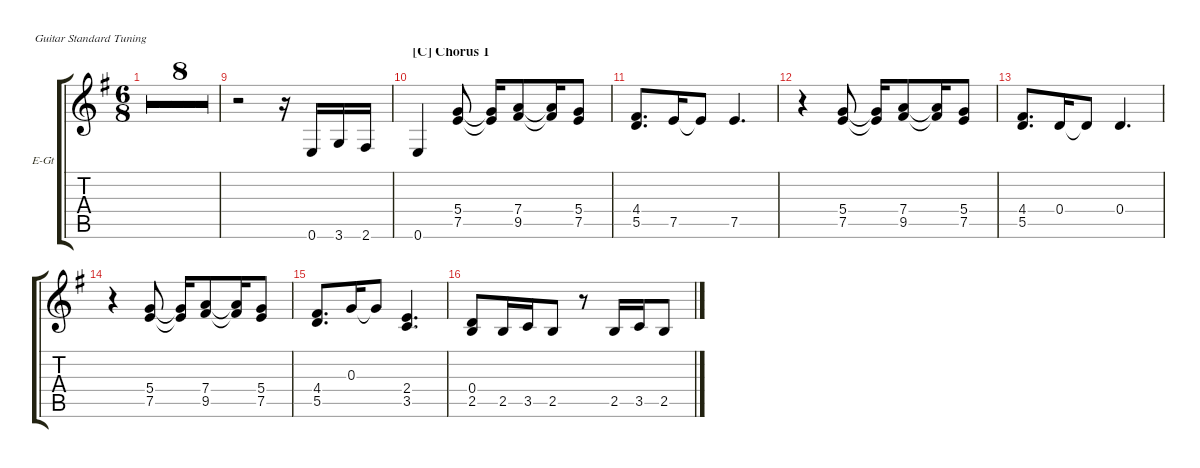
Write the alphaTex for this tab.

\hideDynamics
\bracketExtendMode groupsimilarinstruments
\firstSystemTrackNameOrientation horizontal
\otherSystemsTrackNameOrientation horizontal
\track ("Electric Guitar 2" "E-Gt") {multiBarRest instrument electricguitarjazz}
\staff {score tabs}
\tuning (E4 B3 G3 D3 A2 E2)
\ts (6 8)
\tempo 69
\clef g2
\ks g
r.2{dy mf} r.4 |
r.2 r.4 |
r.2 r.4 |
r.2 r.4 |
r.2 r.4 |
r.2 r.4 |
r.2 r.4 |
r.2 r.4 |
r.2 r.16 0.6.16{dy f} 3.6.16 2.6.16 |
\section ("C" "Chorus 1")
0.6.4 (5.4 7.5).8 (5.4{t} 7.5{t}).16 (7.4 9.5).8 (7.4{t} 9.5{t}).16 (5.4 7.5).8 |
(4.4 5.5).8{d} 7.5.16 7.5{t}.8 7.5.4{d} |
r.4 (5.4 7.5).8 (5.4{t} 7.5{t}).16 (7.4 9.5).8 (7.4{t} 9.5{t}).16 (5.4 7.5).8 |
(4.4 5.5).8{d} 0.4.16 0.4{t}.8 0.4.4{d} |
r.4 (5.4 7.5).8 (5.4{t} 7.5{t}).16 (7.4 9.5).8 (7.4{t} 9.5{t}).16 (5.4 7.5).8 |
(4.4 5.5).8{d} 0.3.16 0.3{t}.8 (2.4 3.5).4{d} |
(0.4 2.5).8 2.5.16 3.5.16 2.5.8 r.8 2.5.16 3.5.16 2.5.8
